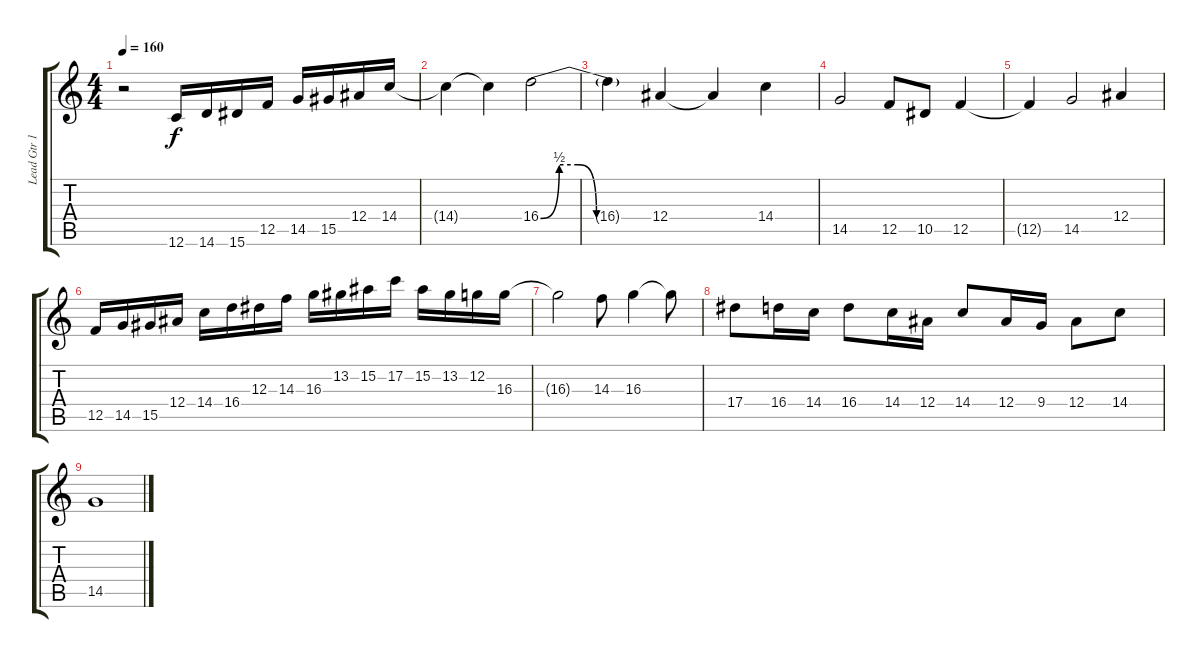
\track ("Lead Gtr 1" "Lead Gtr 1") {instrument distortionguitar}
\staff {score tabs}
\tuning (C4 G3 Eb3 Bb2 F2 C2) {hide}
\ts (4 4)
\tempo 160
\clef g2
\ks c
r.2{dy f} 12.6.16 14.6.16 15.6.16 12.5.16 14.5.16 15.5.16 12.4.16 14.4.16 |
14.4{t}.4 14.4{t}.4 16.4{be (custom 0 0 10 2 20 2 30 0 60 0)}.2 |
16.4{t}.4 12.4.4 12.4{t}.4 14.4.4 |
14.5.2 12.5.8 10.5.8 12.5.4 |
12.5{t}.4 14.5.2 12.4.4 |
12.5.16 14.5.16 15.5.16 12.4.16 14.4.16 16.4.16 12.3.16 14.3.16 16.3.16 13.2.16 15.2.16 17.2.16 15.2.16 13.2.16 12.2.16 16.3.16 |
16.3{t}.2 14.3.8 16.3.4 16.3{t}.8 |
17.4.8 16.4.16 14.4.16 16.4.8 14.4.16 12.4.16 14.4.8 12.4.16 9.4.16 12.4.8 14.4.8 |
14.5.1
